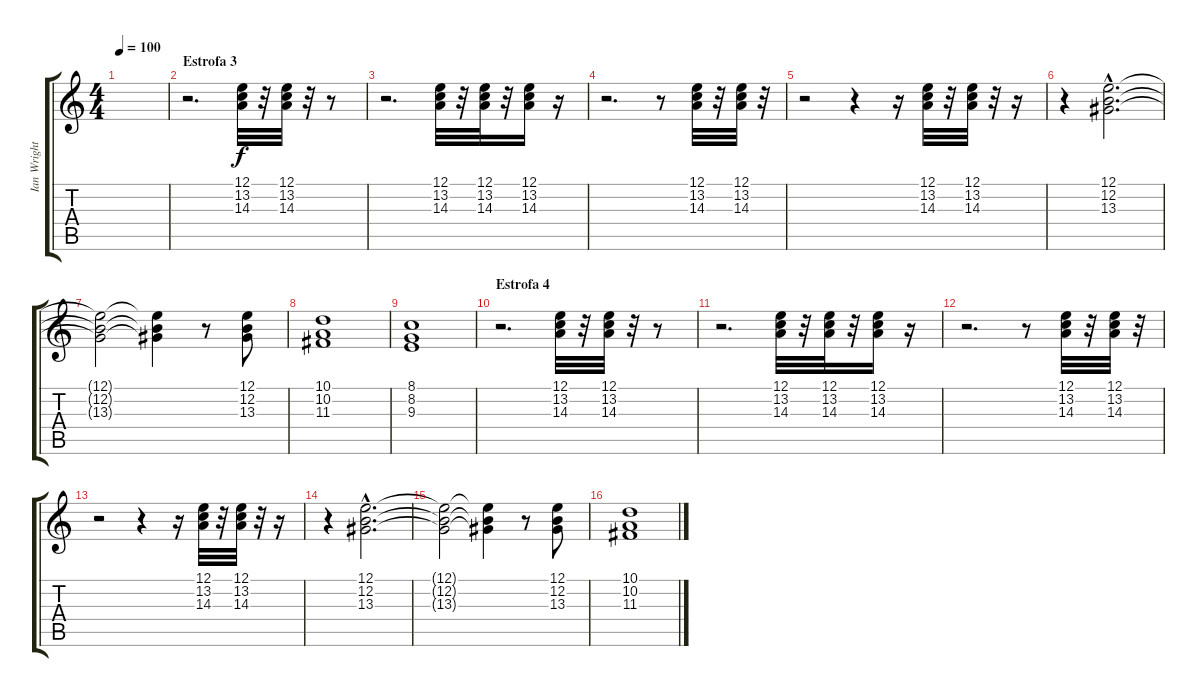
\track ("Ian Wright" "Ian Wright") {instrument drawbarorgan}
\staff {score tabs}
\tuning (E4 B3 G3 D3 A2 E2) {hide}
\ts (4 4)
\tempo 100
\clef g2
\ks c
|
\section ("" "Estrofa 3")
r.2{d} (12.1 13.2 14.3).32 r.32 (12.1 13.2 14.3).32 r.32 r.8 |
r.2{d} (12.1 13.2 14.3).32 r.32 (12.1 13.2 14.3).32 r.32 (12.1 13.2 14.3).16 r.16 |
r.2{d} r.8 (12.1 13.2 14.3).32 r.32 (12.1 13.2 14.3).32 r.32 |
r.2 r.4 r.16 (12.1 13.2 14.3).32 r.32 (12.1 13.2 14.3).32 r.32 r.16 |
r.4 (12.1{hac} 12.2{hac} 13.3{hac}).2{d} |
(12.1{t} 12.2{t} 13.3{t}).2 (12.1{t} 12.2{t} 13.3{t}).4 r.8 (12.1 12.2 13.3).8 |
(10.1 10.2 11.3).1 |
(8.1 8.2 9.3).1 |
\section ("" "Estrofa 4")
r.2{d} (12.1 13.2 14.3).32 r.32 (12.1 13.2 14.3).32 r.32 r.8 |
r.2{d} (12.1 13.2 14.3).32 r.32 (12.1 13.2 14.3).32 r.32 (12.1 13.2 14.3).16 r.16 |
r.2{d} r.8 (12.1 13.2 14.3).32 r.32 (12.1 13.2 14.3).32 r.32 |
r.2 r.4 r.16 (12.1 13.2 14.3).32 r.32 (12.1 13.2 14.3).32 r.32 r.16 |
r.4 (12.1{hac} 12.2{hac} 13.3{hac}).2{d} |
(12.1{t} 12.2{t} 13.3{t}).2 (12.1{t} 12.2{t} 13.3{t}).4 r.8 (12.1 12.2 13.3).8 |
(10.1 10.2 11.3).1
